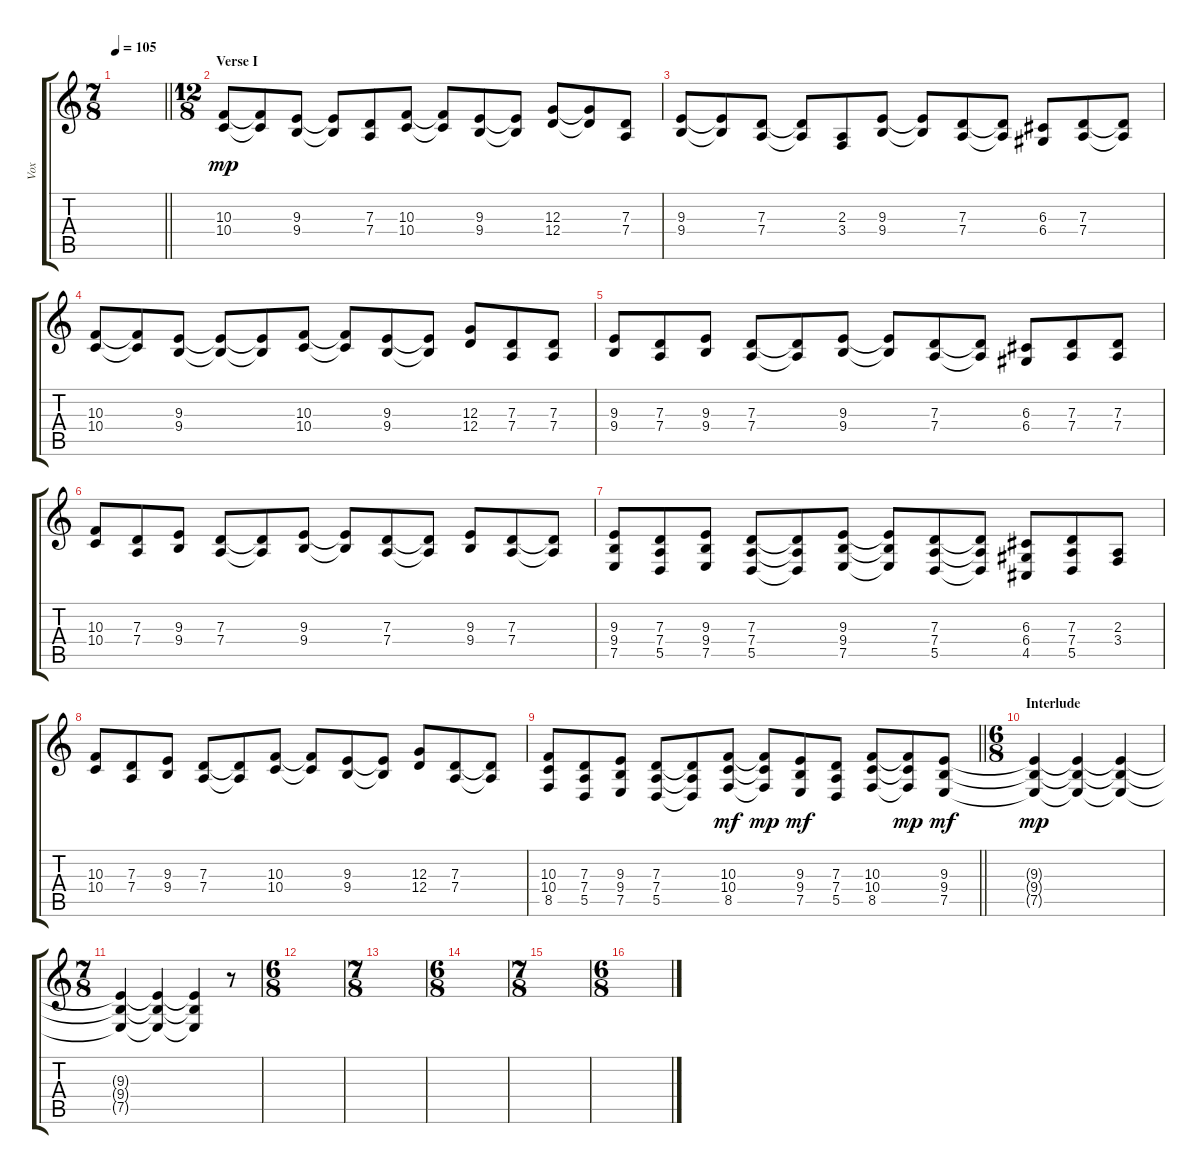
\track ("Vox" "Vox") {instrument clarinet}
\staff {score tabs}
\tuning (E4 B3 G3 D3 A2 D2) {hide}
\ts (7 8)
\tempo 105
\clef g2
\barLineRight lightlight
\ks c
|
\ts (12 8)
\section ("" "Verse I")
(10.3 10.4).8{dy mp} (10.3{t} 10.4{t}).8 (9.3 9.4).8 (9.3{t} 9.4{t}).8 (7.3 7.4).8 (10.3 10.4).8 (10.3{t} 10.4{t}).8 (9.3 9.4).8 (9.3{t} 9.4{t}).8 (12.3 12.4).8 (12.3{t} 12.4{t}).8 (7.3 7.4).8 |
(9.3 9.4).8 (9.3{t} 9.4{t}).8 (7.3 7.4).8 (7.3{t} 7.4{t}).8 (2.3 3.4).8 (9.3 9.4).8 (9.3{t} 9.4{t}).8 (7.3 7.4).8 (7.3{t} 7.4{t}).8 (6.3 6.4).8 (7.3 7.4).8 (7.3{t} 7.4{t}).8 |
(10.3 10.4).8 (10.3{t} 10.4{t}).8 (9.3 9.4).8 (9.3{t} 9.4{t}).8 (9.3{t} 9.4{t}).8 (10.3 10.4).8 (10.3{t} 10.4{t}).8 (9.3 9.4).8 (9.3{t} 9.4{t}).8 (12.3 12.4).8 (7.3 7.4).8 (7.3 7.4).8 |
(9.3 9.4).8 (7.3 7.4).8 (9.3 9.4).8 (7.3 7.4).8 (7.3{t} 7.4{t}).8 (9.3 9.4).8 (9.3{t} 9.4{t}).8 (7.3 7.4).8 (7.3{t} 7.4{t}).8 (6.3 6.4).8 (7.3 7.4).8 (7.3 7.4).8 |
(10.3 10.4).8 (7.3 7.4).8 (9.3 9.4).8 (7.3 7.4).8 (7.3{t} 7.4{t}).8 (9.3 9.4).8 (9.3{t} 9.4{t}).8 (7.3 7.4).8 (7.3{t} 7.4{t}).8 (9.3 9.4).8 (7.3 7.4).8 (7.3{t} 7.4{t}).8 |
(9.3 9.4 7.5).8 (7.3 7.4 5.5).8 (9.3 9.4 7.5).8 (7.3 7.4 5.5).8 (7.3{t} 7.4{t} 5.5{t}).8 (9.3 9.4 7.5).8 (9.3{t} 9.4{t} 7.5{t}).8 (7.3 7.4 5.5).8 (7.3{t} 7.4{t} 5.5{t}).8 (6.3 6.4 4.5).8 (7.3 7.4 5.5).8 (2.3 3.4).8 |
(10.3 10.4).8 (7.3 7.4).8 (9.3 9.4).8 (7.3 7.4).8 (7.3{t} 7.4{t}).8 (10.3 10.4).8 (10.3{t} 10.4{t}).8 (9.3 9.4).8 (9.3{t} 9.4{t}).8 (12.3 12.4).8 (7.3 7.4).8 (7.3{t} 7.4{t}).8 |
\barLineRight lightlight
(10.3 10.4 8.5).8 (7.3 7.4 5.5).8 (9.3 9.4 7.5).8 (7.3 7.4 5.5).8 (7.3{t} 7.4{t} 5.5{t}).8 (10.3 10.4 8.5).8{dy mf} (10.3{t} 10.4{t} 8.5{t}).8{dy mp} (9.3 9.4 7.5).8{dy mf} (7.3 7.4 5.5).8 (10.3 10.4 8.5).8 (10.3{t} 10.4{t} 8.5{t}).8{dy mp} (9.3 9.4 7.5).8{dy mf} |
\ts (6 8)
\section ("" "Interlude")
(9.3{t} 9.4{t} 7.5{t}).4{dy mp} (9.3{t} 9.4{t} 7.5{t}).4 (9.3{t} 9.4{t} 7.5{t}).4 |
\ts (7 8)
(9.3{t} 9.4{t} 7.5{t}).4 (9.3{t} 9.4{t} 7.5{t}).4 (9.3{t} 9.4{t} 7.5{t}).4 r.8 |
\ts (6 8)
|
\ts (7 8)
|
\ts (6 8)
|
\ts (7 8)
|
\ts (6 8)
